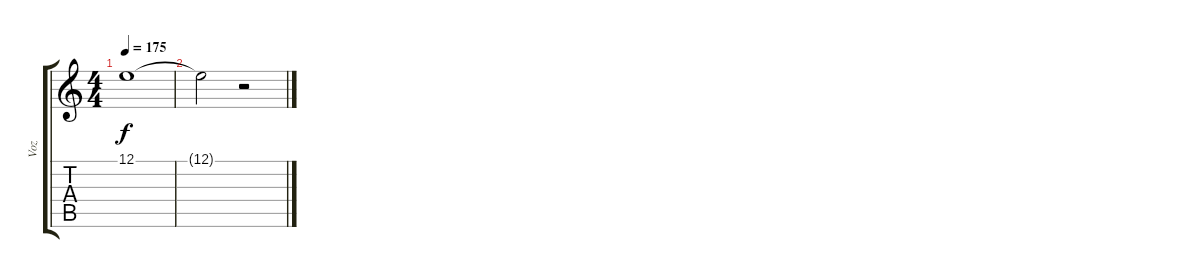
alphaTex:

\track ("Voz" "Voz") {instrument choiraahs}
\staff {score tabs}
\tuning (E4 B3 G3 D3 A2 E2) {hide}
\ts (4 4)
\tempo 175
\clef g2
\ks c
12.1{t}.1{dy f} |
12.1{t}.2 r.2
